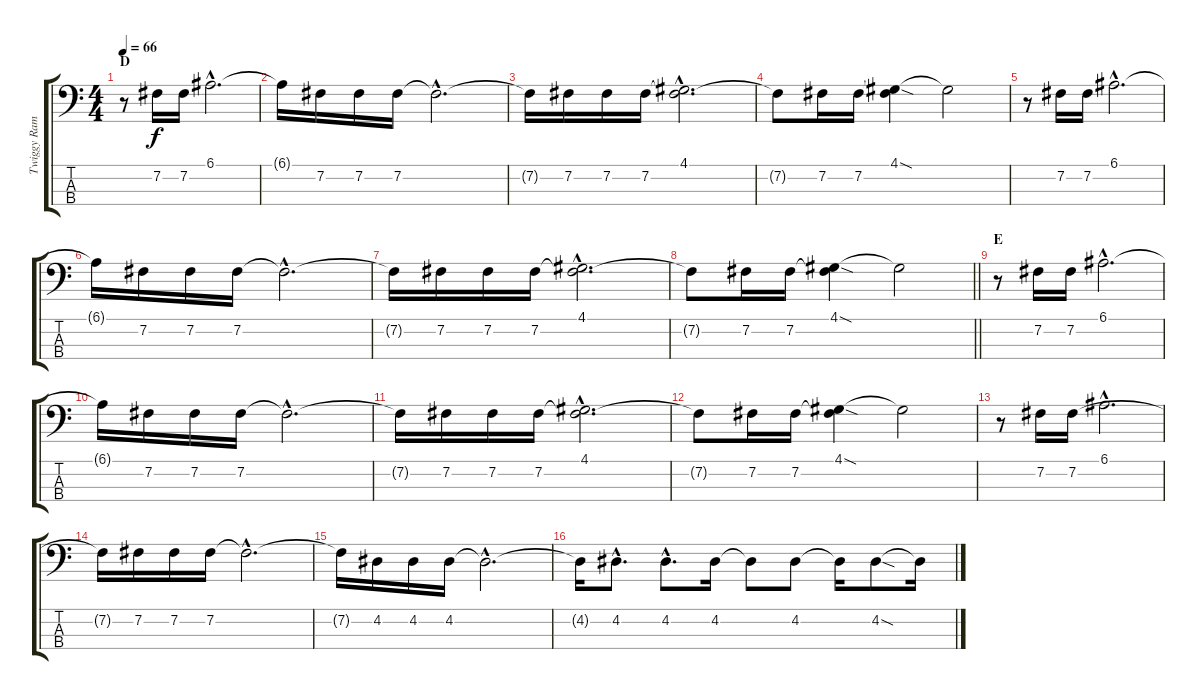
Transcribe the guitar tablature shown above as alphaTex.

\track ("Twiggy Ramirez - Bass" "Twiggy Ram") {instrument electricbasspick}
\staff {score tabs}
\tuning (E2 B1 Gb1 Db1) {hide}
\ts (4 4)
\section ("" "D")
\tempo 66
\clef f4
\ks c
r.8{dy f instrument electricguitarjazz} 7.2.16 7.2.16 6.1{hac}.2{d} |
6.1{t}.16 7.2.16 7.2.16 7.2.16 7.2{hac t}.2{d} |
7.2{t}.16 7.2.16 7.2.16 7.2.16 (4.1{hac} 7.2{hac t}).2{d} |
7.2{t}.8 7.2.16 7.2.16 (4.1{sod} 7.2{t}).4 4.1{t}.2 |
r.8 7.2.16 7.2.16 6.1{hac}.2{d} |
6.1{t}.16 7.2.16 7.2.16 7.2.16 7.2{hac t}.2{d} |
7.2{t}.16 7.2.16 7.2.16 7.2.16 (4.1{hac} 7.2{hac t}).2{d} |
\barLineRight lightlight
7.2{t}.8 7.2.16 7.2.16 (4.1{sod} 7.2{t}).4 4.1{t}.2 |
\section ("" "E")
r.8{instrument electricguitarjazz} 7.2.16 7.2.16 6.1{hac}.2{d} |
6.1{t}.16 7.2.16 7.2.16 7.2.16 7.2{hac t}.2{d} |
7.2{t}.16 7.2.16 7.2.16 7.2.16 (4.1{hac} 7.2{hac t}).2{d} |
7.2{t}.8 7.2.16 7.2.16 (4.1{sod} 7.2{t}).4 4.1{t}.2 |
r.8 7.2.16 7.2.16 6.1{hac}.2{d} |
7.2{t}.16 7.2.16 7.2.16 7.2.16 7.2{hac t}.2{d} |
7.2{t}.16 4.2.16 4.2.16 4.2.16 4.2{hac t}.2{d} |
4.2{t}.16 4.2{hac}.8{d} 4.2{hac}.8{d} 4.2.16 4.2{t}.8 4.2.8 4.2{t}.16 4.2{sod}.8 4.2{t}.16
